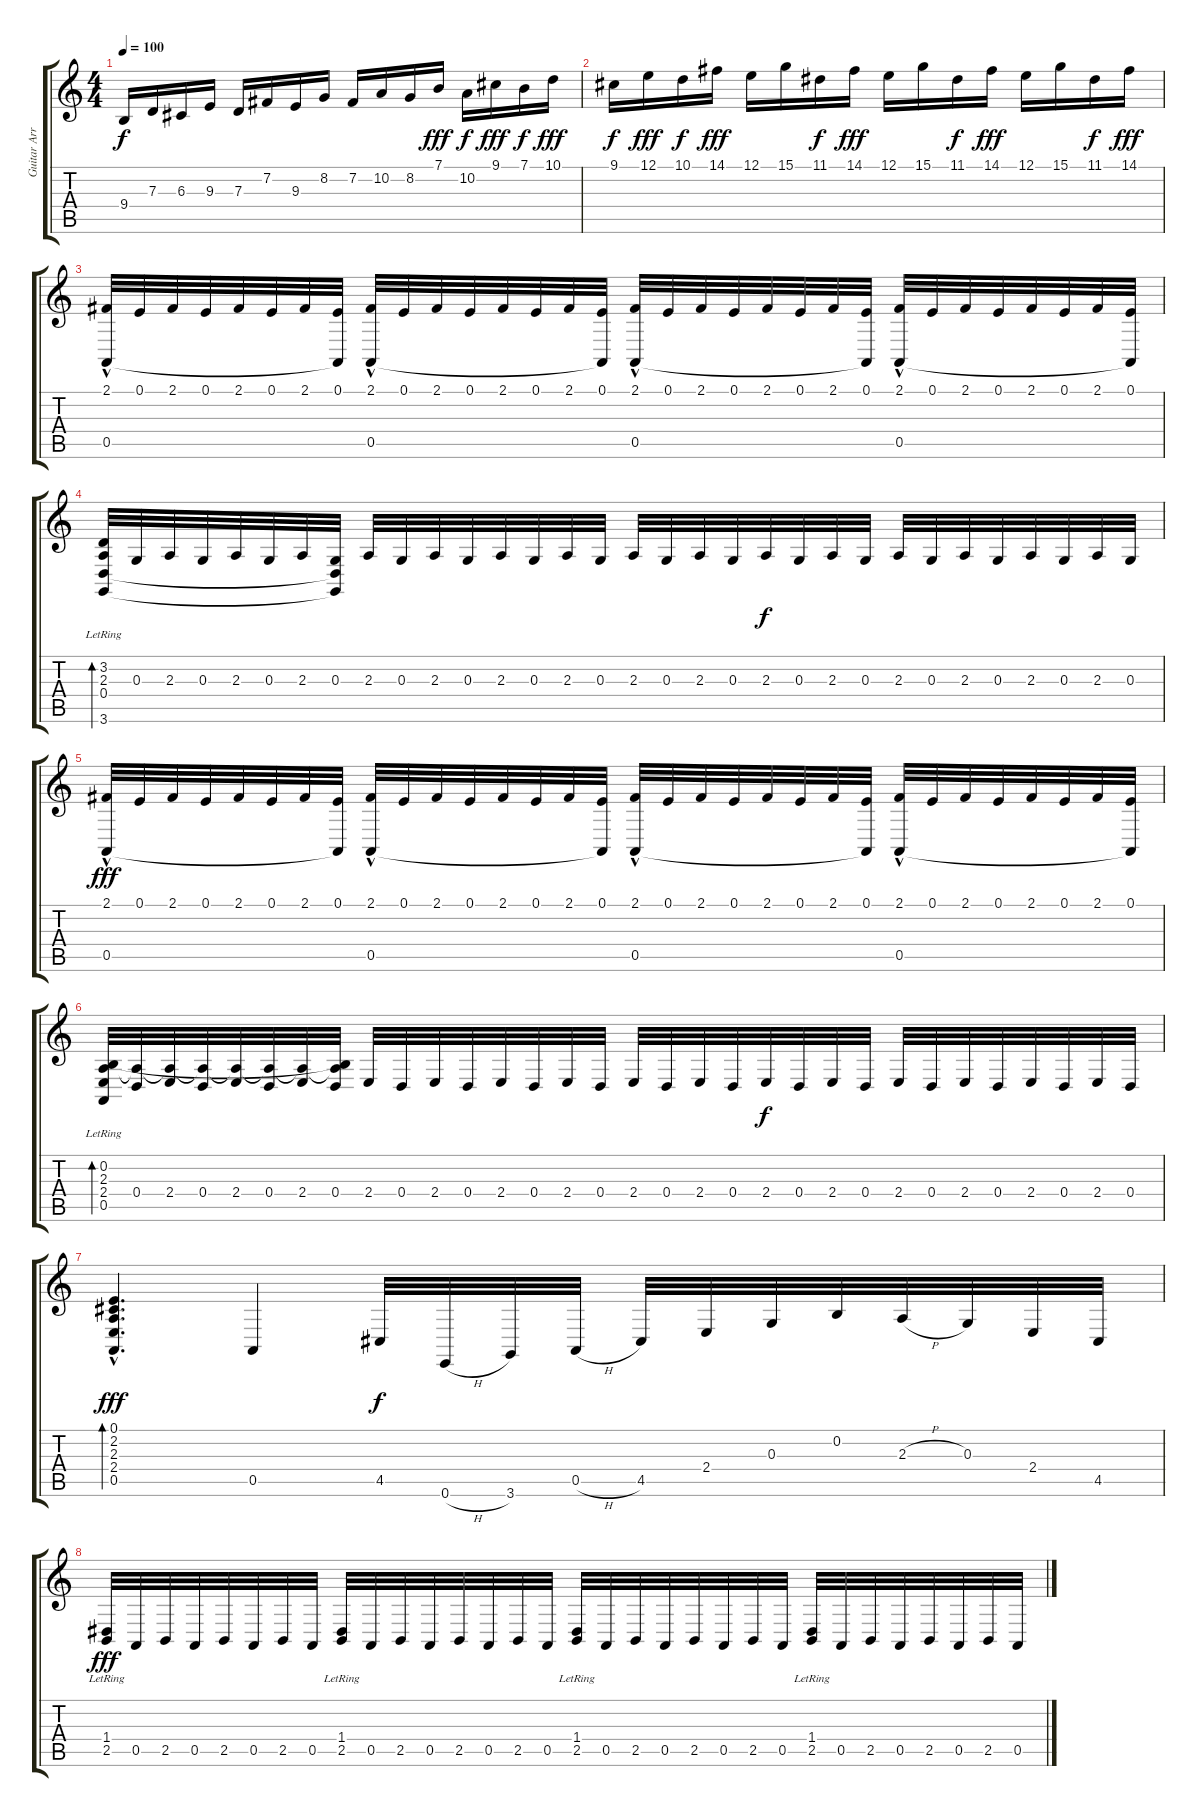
\track ("Guitar Arrangement" "Guitar Arr") {instrument violin}
\staff {score tabs}
\tuning (E4 B3 G3 D3 A2 E2) {hide}
\ts (4 4)
\tempo 100
\clef g2
\ks c
9.4.16{dy f} 7.3.16 6.3.16 9.3.16 7.3.16 7.2.16 9.3.16 8.2.16 7.2.16 10.2.16 8.2.16 7.1.16{dy fff} 10.2.16{dy f} 9.1.16{dy fff} 7.1.16{dy f} 10.1.16{dy fff} |
9.1.16{dy f} 12.1.16{dy fff} 10.1.16{dy f} 14.1.16{dy fff} 12.1.16 15.1.16 11.1.16{dy f} 14.1.16{dy fff} 12.1.16 15.1.16 11.1.16{dy f} 14.1.16{dy fff} 12.1.16 15.1.16 11.1.16{dy f} 14.1.16{dy fff} |
(2.1 0.5{hac}).32 0.1.32 2.1.32 0.1.32 2.1.32 0.1.32 2.1.32 (0.1 0.5{t}).32 (2.1 0.5{hac}).32 0.1.32 2.1.32 0.1.32 2.1.32 0.1.32 2.1.32 (0.1 0.5{t}).32 (2.1 0.5{hac}).32 0.1.32 2.1.32 0.1.32 2.1.32 0.1.32 2.1.32 (0.1 0.5{t}).32 (2.1 0.5{hac}).32 0.1.32 2.1.32 0.1.32 2.1.32 0.1.32 2.1.32 (0.1 0.5{t}).32 |
(3.2{lr} 2.3 0.4 3.6).32{bd 480} 0.3.32 2.3.32 0.3.32 2.3.32 0.3.32 2.3.32 (0.3 0.4{t} 3.6{t}).32 2.3.32 0.3.32 2.3.32 0.3.32 2.3.32 0.3.32 2.3.32 0.3.32 2.3.32 0.3.32 2.3.32 0.3.32 2.3.32{dy f} 0.3.32 2.3.32 0.3.32 2.3.32 0.3.32 2.3.32 0.3.32 2.3.32 0.3.32 2.3.32 0.3.32 |
(2.1 0.5{hac}).32{dy fff} 0.1.32 2.1.32 0.1.32 2.1.32 0.1.32 2.1.32 (0.1 0.5{t}).32 (2.1 0.5{hac}).32 0.1.32 2.1.32 0.1.32 2.1.32 0.1.32 2.1.32 (0.1 0.5{t}).32 (2.1 0.5{hac}).32 0.1.32 2.1.32 0.1.32 2.1.32 0.1.32 2.1.32 (0.1 0.5{t}).32 (2.1 0.5{hac}).32 0.1.32 2.1.32 0.1.32 2.1.32 0.1.32 2.1.32 (0.1 0.5{t}).32 |
(0.2 2.3 2.4 0.5{lr}).32{bd 480} (2.3{t} 0.4).32 (2.3{t} 2.4).32 (2.3{t} 0.4).32 (2.3{t} 2.4).32 (2.3{t} 0.4).32 (2.3{t} 2.4).32 (0.2{t} 2.3{t} 0.4).32 2.4.32 0.4.32 2.4.32 0.4.32 2.4.32 0.4.32 2.4.32 0.4.32 2.4.32 0.4.32 2.4.32 0.4.32 2.4.32{dy f} 0.4.32 2.4.32 0.4.32 2.4.32 0.4.32 2.4.32 0.4.32 2.4.32 0.4.32 2.4.32 0.4.32 |
(0.1{hac} 2.2{hac} 2.3{hac} 2.4{hac} 0.5{hac}).4{d bd 480 dy fff} 0.5.4 4.5.32{dy f} 0.6{h}.32 3.6.32 0.5{h}.32 4.5.32 2.4.32 0.3.32 0.2.32 2.3{h}.32 0.3.32 2.4.32 4.5.32 |
(1.4{lr} 2.5).32{dy fff} 0.5.32 2.5.32 0.5.32 2.5.32 0.5.32 2.5.32 0.5.32 (1.4{lr} 2.5).32 0.5.32 2.5.32 0.5.32 2.5.32 0.5.32 2.5.32 0.5.32 (1.4{lr} 2.5).32 0.5.32 2.5.32 0.5.32 2.5.32 0.5.32 2.5.32 0.5.32 (1.4{lr} 2.5).32 0.5.32 2.5.32 0.5.32 2.5.32 0.5.32 2.5.32 0.5.32
